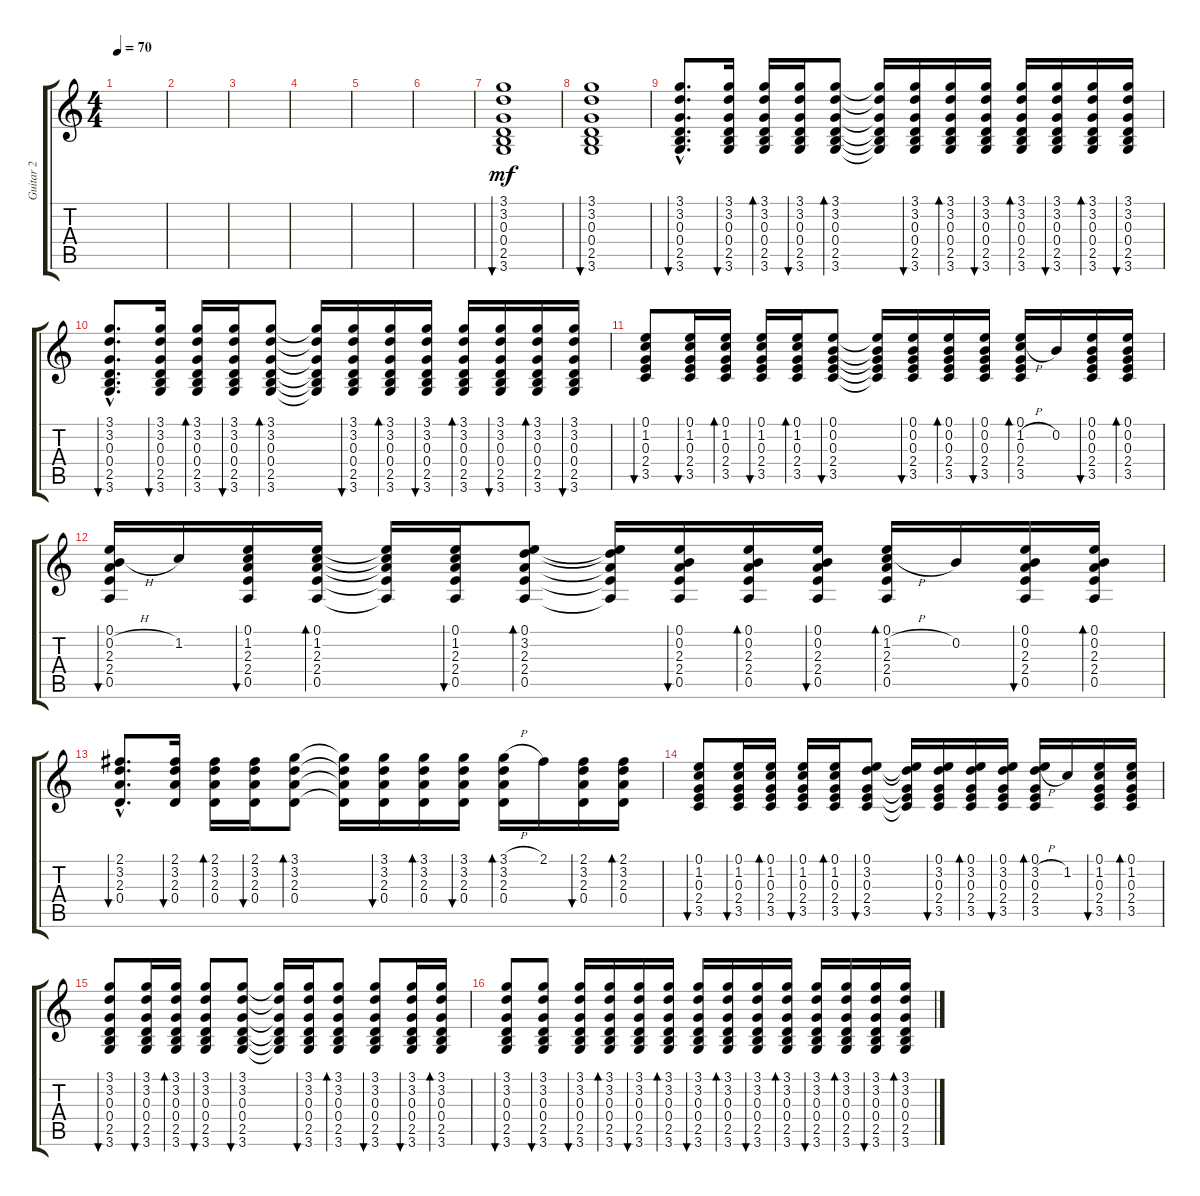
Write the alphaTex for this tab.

\track ("Guitar 2" "Guitar 2") {instrument distortionguitar}
\staff {score tabs}
\tuning (E4 B3 G3 D3 A2 E2) {hide}
\ts (4 4)
\tempo 70
\clef g2
\ks c
|
|
|
|
|
|
(3.1 3.2 0.3 0.4 2.5 3.6).1{bu 120 dy mf} |
(3.1 3.2 0.3 0.4 2.5 3.6).1{bu 120} |
(3.1{hac} 3.2{hac} 0.3{hac} 0.4{hac} 2.5{hac} 3.6{hac}).8{d bu 30} (3.1 3.2 0.3 0.4 2.5 3.6).16{bu 30} (3.1 3.2 0.3 0.4 2.5 3.6).16{bd 30} (3.1 3.2 0.3 0.4 2.5 3.6).16{bu 30} (3.1 3.2 0.3 0.4 2.5 3.6).8{bd 30} (3.1{t} 3.2{t} 0.3{t} 0.4{t} 2.5{t} 3.6{t}).16 (3.1 3.2 0.3 0.4 2.5 3.6).16{bu 30} (3.1 3.2 0.3 0.4 2.5 3.6).16{bd 30} (3.1 3.2 0.3 0.4 2.5 3.6).16{bu 30} (3.1 3.2 0.3 0.4 2.5 3.6).16{bd 30} (3.1 3.2 0.3 0.4 2.5 3.6).16{bu 30} (3.1 3.2 0.3 0.4 2.5 3.6).16{bd 30} (3.1 3.2 0.3 0.4 2.5 3.6).16{bu 30} |
(3.1{hac} 3.2{hac} 0.3{hac} 0.4{hac} 2.5{hac} 3.6{hac}).8{d bu 30} (3.1 3.2 0.3 0.4 2.5 3.6).16{bu 30} (3.1 3.2 0.3 0.4 2.5 3.6).16{bd 30} (3.1 3.2 0.3 0.4 2.5 3.6).16{bu 30} (3.1 3.2 0.3 0.4 2.5 3.6).8{bd 30} (3.1{t} 3.2{t} 0.3{t} 0.4{t} 2.5{t} 3.6{t}).16 (3.1 3.2 0.3 0.4 2.5 3.6).16{bu 30} (3.1 3.2 0.3 0.4 2.5 3.6).16{bd 30} (3.1 3.2 0.3 0.4 2.5 3.6).16{bu 30} (3.1 3.2 0.3 0.4 2.5 3.6).16{bd 30} (3.1 3.2 0.3 0.4 2.5 3.6).16{bu 30} (3.1 3.2 0.3 0.4 2.5 3.6).16{bd 30} (3.1 3.2 0.3 0.4 2.5 3.6).16{bu 30} |
(0.1 1.2 0.3 2.4 3.5).8{bu 30} (0.1 1.2 0.3 2.4 3.5).16{bu 30} (0.1 1.2 0.3 2.4 3.5).16{bd 30} (0.1 1.2 0.3 2.4 3.5).16{bu 30} (0.1 1.2 0.3 2.4 3.5).16{bd 30} (0.1 0.2 0.3 2.4 3.5).8{bu 30} (0.1{t} 0.2{t} 0.3{t} 2.4{t} 3.5{t}).16 (0.1 0.2 0.3 2.4 3.5).16{bu 30} (0.1 0.2 0.3 2.4 3.5).16{bd 30} (0.1 0.2 0.3 2.4 3.5).16{bu 30} (0.1 1.2{h} 0.3 2.4 3.5).16{bd 30} 0.2.16 (0.1 0.2 0.3 2.4 3.5).16{bu 30} (0.1 0.2 0.3 2.4 3.5).16{bd 30} |
(0.1 0.2{h} 2.3 2.4 0.5).16{bu 30} 1.2.16 (0.1 1.2 2.3 2.4 0.5).16{bu 30} (0.1 1.2 2.3 2.4 0.5).16{bd 30} (0.1{t} 1.2{t} 2.3{t} 2.4{t} 0.5{t}).16 (0.1 1.2 2.3 2.4 0.5).16{bu 30} (0.1 3.2 2.3 2.4 0.5).8{bd 30} (0.1{t} 3.2{t} 2.3{t} 2.4{t} 0.5{t}).16 (0.1 0.2 2.3 2.4 0.5).16{bu 30} (0.1 0.2 2.3 2.4 0.5).16{bd 30} (0.1 0.2 2.3 2.4 0.5).16{bu 30} (0.1 1.2{h} 2.3 2.4 0.5).16{bd 30} 0.2.16 (0.1 0.2 2.3 2.4 0.5).16{bu 30} (0.1 0.2 2.3 2.4 0.5).16{bd 30} |
(2.1{hac} 3.2{hac} 2.3{hac} 0.4{hac}).8{d bu 30} (2.1 3.2 2.3 0.4).16{bu 30} (2.1 3.2 2.3 0.4).16{bd 30} (2.1 3.2 2.3 0.4).16{bu 30} (3.1 3.2 2.3 0.4).8{bd 30} (3.1{t} 3.2{t} 2.3{t} 0.4{t}).16 (3.1 3.2 2.3 0.4).16{bu 30} (3.1 3.2 2.3 0.4).16{bd 30} (3.1 3.2 2.3 0.4).16{bu 30} (3.1{h} 3.2 2.3 0.4).16{bd 30} 2.1.16 (2.1 3.2 2.3 0.4).16{bu 30} (2.1 3.2 2.3 0.4).16{bd 30} |
(0.1 1.2 0.3 2.4 3.5).8{bu 30} (0.1 1.2 0.3 2.4 3.5).16{bu 30} (0.1 1.2 0.3 2.4 3.5).16{bd 30} (0.1 1.2 0.3 2.4 3.5).16{bu 30} (0.1 1.2 0.3 2.4 3.5).16{bd 30} (0.1 3.2 0.3 2.4 3.5).8{bu 30} (0.1{t} 3.2{t} 0.3{t} 2.4{t} 3.5{t}).16 (0.1 3.2 0.3 2.4 3.5).16{bu 30} (0.1 3.2 0.3 2.4 3.5).16{bd 30} (0.1 3.2 0.3 2.4 3.5).16{bu 30} (0.1 3.2{h} 0.3 2.4 3.5).16{bd 30} 1.2.16 (0.1 1.2 0.3 2.4 3.5).16{bu 30} (0.1 1.2 0.3 2.4 3.5).16{bd 30} |
(3.1 3.2 0.3 0.4 2.5 3.6).8{bu 30} (3.1 3.2 0.3 0.4 2.5 3.6).16{bu 30} (3.1 3.2 0.3 0.4 2.5 3.6).16{bd 30} (3.1 3.2 0.3 0.4 2.5 3.6).8{bu 30} (3.1 3.2 0.3 0.4 2.5 3.6).8{bu 30} (3.1{t} 3.2{t} 0.3{t} 0.4{t} 2.5{t} 3.6{t}).16 (3.1 3.2 0.3 0.4 2.5 3.6).16{bu 30} (3.1 3.2 0.3 0.4 2.5 3.6).8{bd 30} (3.1 3.2 0.3 0.4 2.5 3.6).8{bu 30} (3.1 3.2 0.3 0.4 2.5 3.6).16{bu 30} (3.1 3.2 0.3 0.4 2.5 3.6).16{bd 30} |
(3.1 3.2 0.3 0.4 2.5 3.6).8{bu 30} (3.1 3.2 0.3 0.4 2.5 3.6).8{bu 30} (3.1 3.2 0.3 0.4 2.5 3.6).16{bu 30} (3.1 3.2 0.3 0.4 2.5 3.6).16{bd 30} (3.1 3.2 0.3 0.4 2.5 3.6).16{bu 30} (3.1 3.2 0.3 0.4 2.5 3.6).16{bd 30} (3.1 3.2 0.3 0.4 2.5 3.6).16{bu 30} (3.1 3.2 0.3 0.4 2.5 3.6).16{bd 30} (3.1 3.2 0.3 0.4 2.5 3.6).16{bu 30} (3.1 3.2 0.3 0.4 2.5 3.6).16{bd 30} (3.1 3.2 0.3 0.4 2.5 3.6).16{bu 30} (3.1 3.2 0.3 0.4 2.5 3.6).16{bd 30} (3.1 3.2 0.3 0.4 2.5 3.6).16{bu 30} (3.1 3.2 0.3 0.4 2.5 3.6).16{bd 30}
